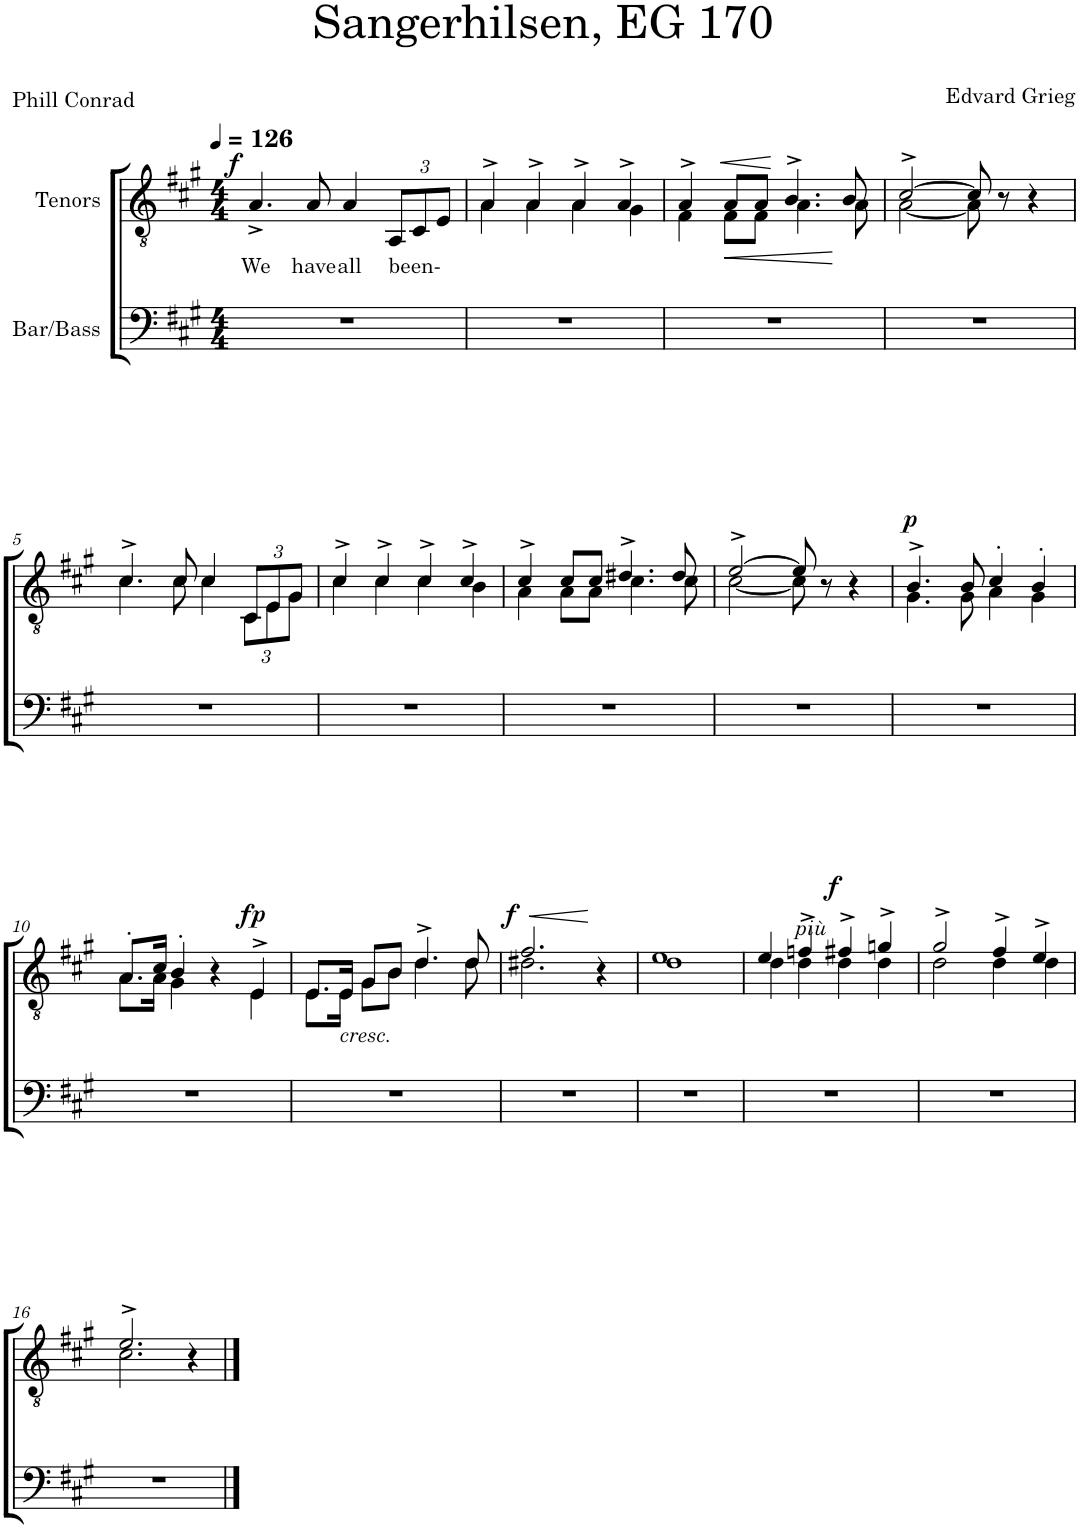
**kern	**kern	**text	**dynam
*part2	*part1	*part1	*part1
*staff2	*staff1	*staff1	*staff1
*I"Bar/Bass	*I"Tenors	*	*
*clefF4	*clefGv2	*	*
*k[f#c#g#]	*k[f#c#g#]	*	*
*M4/4	*M4/4	*	*
*MM126	*MM126	*	*
=1	=1	=1	=1
!	!	!LO:LY:b	!LO:DY:a
1r	4.A^/	We	f
!	!	!LO:LY:b	!
.	8A/	have	.
!	!	!LO:LY:b	!
.	4A/	all	.
*	*Xbrackettup	*	*
!	!	!LO:LY:b	!
.	12AA/L	been-	.
.	12C#/	.	.
.	12E/J	.	.
=2	=2	=2	=2
*	*^	*	*
1r	4A^/	4A\	.	.
.	4A^/	4A\	.	.
.	4A^/	4A\	.	.
.	4A^/	4G#\	.	.
=3	=3	=3	=3	=3
1r	4A^/	4F#\	.	.
!	!	!	!	!LO:HP:b
.	8A/L	8F#\L	.	<
!	!	!	!	!LO:HP:b
.	8A/J	8F#\J	.	<
.	4.B^/	4.A\	.	[
.	8B/	8A\	.	[
=4	=4	=4	=4	=4
1r	[2c#^/	[2A\	.	.
.	8c#/]	8A\]	.	.
.	8r	8r	.	.
.	4r	4r	.	.
!!LO:LB:g=z	!!
=5	=5	=5	=5	=5
1r	4.c#^/	4.c#\	.	.
.	8c#/	8c#\	.	.
.	4c#/	4c#\	.	.
.	12C#/L	12C#\L	.	.
.	12E/	12E\	.	.
.	12G#/J	12G#\J	.	.
=6	=6	=6	=6	=6
1r	4c#^/	4c#\	.	.
.	4c#^/	4c#\	.	.
.	4c#^/	4c#\	.	.
.	4c#^/	4B\	.	.
=7	=7	=7	=7	=7
1r	4c#^/	4A\	.	.
.	8c#/L	8A\L	.	.
.	8c#/J	8A\J	.	.
.	4.d#X^/	4.c#\	.	.
.	8d#/	8c#\	.	.
=8	=8	=8	=8	=8
1r	[2e^/	[2c#\	.	.
.	8e/]	8c#\]	.	.
.	8r	8r	.	.
.	4r	4r	.	.
=9	=9	=9	=9	=9
!	!	!	!	!LO:DY:a
1r	4.B^/	4.G#\	.	p
.	8B/	8G#\	.	.
.	4c#'/	4A\	.	.
.	4B'/	4G#\	.	.
!!LO:LB:g=z	!!
=10	=10	=10	=10	=10
1r	8.A'/L	8.A\L	.	.
.	16c#/Jk	16A\Jk	.	.
.	4B'/	4G#\	.	.
.	4r	4r	.	.
!	!	!	!	!LO:DY:a
.	4E^/	4E\	.	fp
=11	=11	=11	=11	=11
1r	8.E/L	8.E\L	.	.
.	16E/Jk	16E\Jk	.	.
!	!LO:TX:b:i:t=cresc.	!	!	!
.	8G#/L	8G#\L	.	.
.	8B/J	8B\J	.	.
.	4.d^/	4.d\	.	.
.	8d/	8d\	.	.
=12	=12	=12	=12	=12
!	!	!	!	!LO:HP:b
!	!	!	!	!LO:DY:n=1:a
1r	2.f#/	2.d#X\	.	< f
.	4r	4r	.	[
=13	=13	=13	=13	=13
1r	1e	1d	.	.
=14	=14	=14	=14	=14
1r	4e/	4d\	.	.
!	!LO:TX:b:i:t=più	!	!	!
.	4fn^/	4d\	.	.
!	!	!	!	!LO:DY:a
.	4f#X^/	4d\	.	f
.	4gn^/	4d\	.	.
=15	=15	=15	=15	=15
1r	2g#^/	2d\	.	.
.	4f#^/	4d\	.	.
.	4e^/	4d\	.	.
!!LO:LB:g=z	!!
=16	=16	=16	=16	=16
1r	2.e^/	2.c#\	.	.
.	4r	4r	.	.
*	*v	*v	*	*
==	==	==	==
*-	*-	*-	*-
